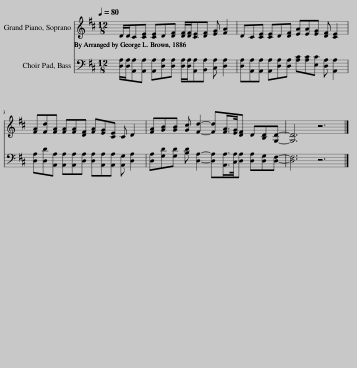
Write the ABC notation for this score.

X:1
%%score 1 2
L:1/8
Q:1/4=80
M:12/8
I:linebreak $
K:D
V:1 treble
V:2 bass
V:1
 D/D/C[CE] [CE]D[DF] [DF]/[DF]/[CE][DF] [EG] [FA]2 | DC[CE] [CE]D[DF] [EA][EA][EG] [DF] [CE]2 |$ [FA][Fd][FA] [FA][FA][DF] [FA][EG][CE] C D2 | [FA][GB][GB] [Gc] [Fd]2- [Fd][FA]/>[EG]/[DF] D[B,D][G,D]- | [G,D]6 z6 |] %5
V:2
 [D,A,]/[D,A,]/[A,,A,][A,,A,] [A,,A,][D,A,][D,A,] [D,A,]/[D,A,]/[A,,A,][B,,A,] [C,A,] [D,A,]2 | [D,A,][A,,A,][A,,A,] [A,,A,][D,A,][D,A,] [A,C][A,C][E,C] [D,A,] [A,,A,]2 |$ [D,A,][D,D][A,,A,] [A,,A,][A,,A,][D,A,] [D,A,][A,,A,][A,,A,] [A,,G,] [D,A,]2 | [D,A,][G,D][G,D] [B,D] [D,A,]2- [D,A,][A,,A,]/>[C,A,]/[D,A,] [D,A,][D,G,][D,F,]- | [D,F,]6 z6 |] %5
